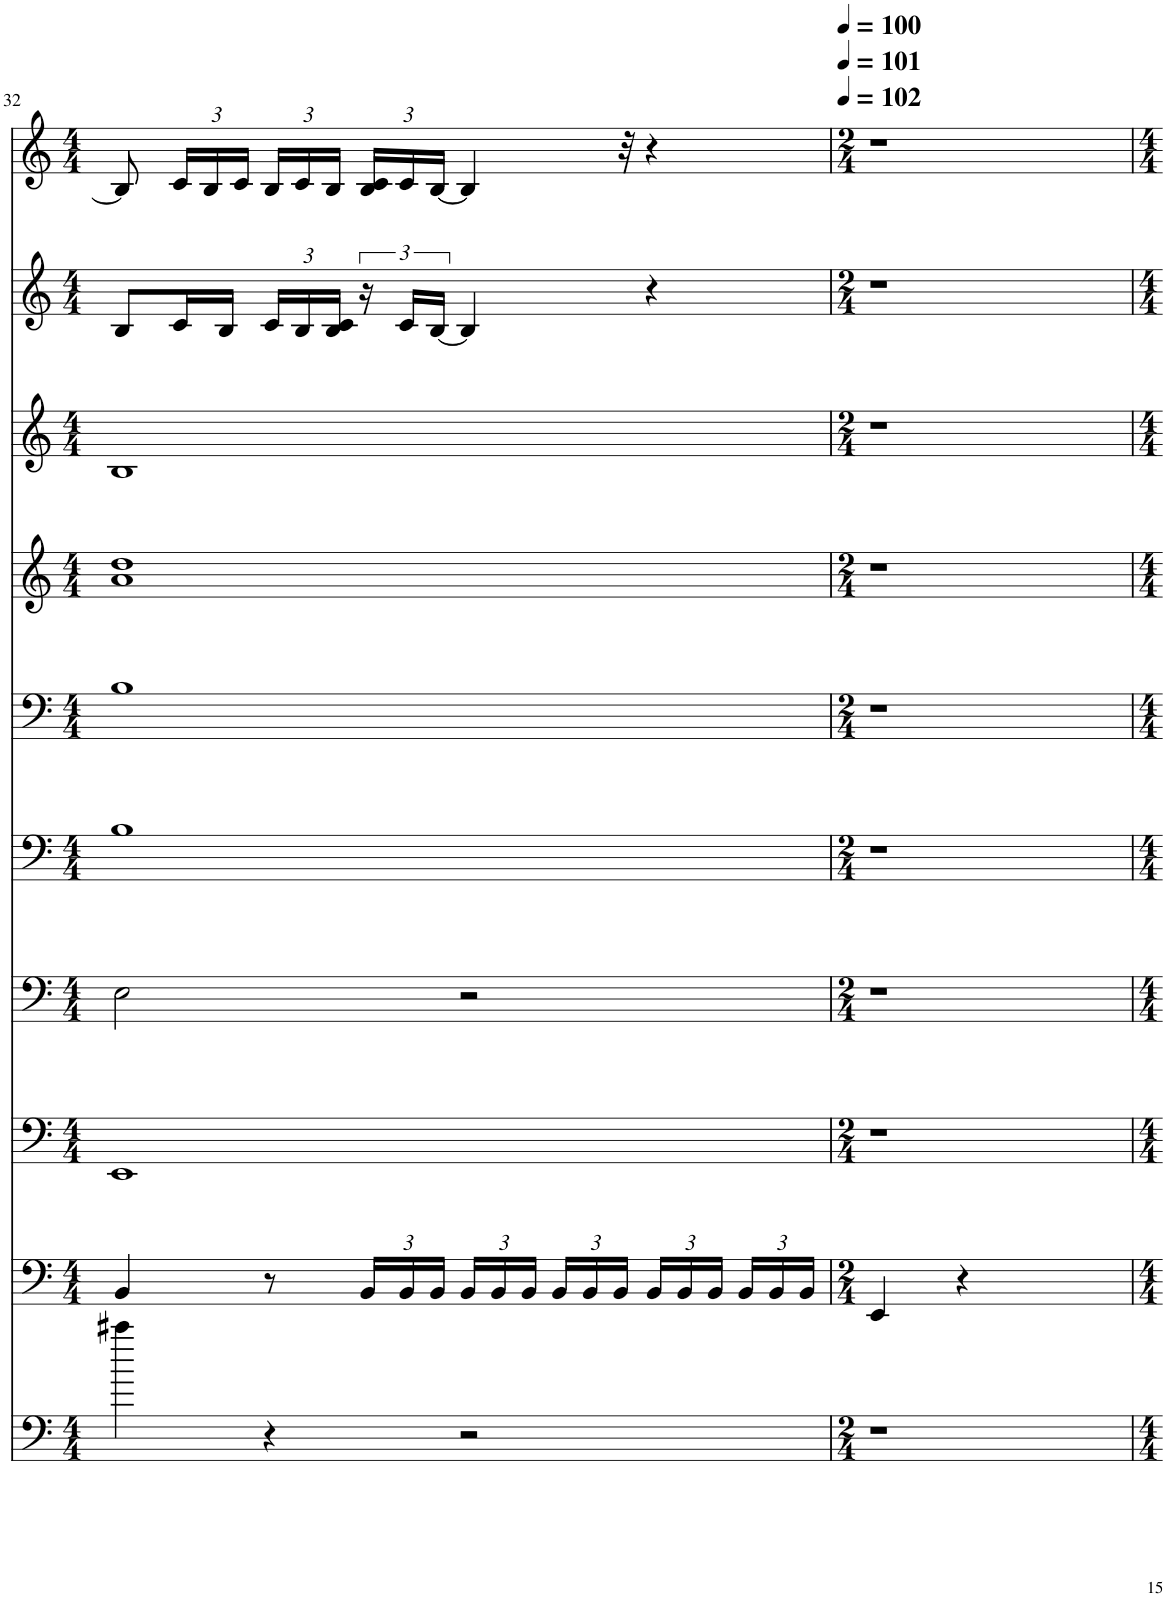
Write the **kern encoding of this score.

**kern	**kern	**kern	**kern	**kern	**kern	**kern	**kern	**kern	**kern
*part10	*part9	*part8	*part7	*part6	*part5	*part4	*part3	*part2	*part1
*staff10	*staff9	*staff8	*staff7	*staff6	*staff5	*staff4	*staff3	*staff2	*staff1
*I"Asian	*I"Timpani+	*I"Tuba	*I"B. Trombones	*I"Euphonium	*I"Trombones	*I"Trumpets	*I"Tenor Sax	*I"Alto Sax	*I"Clarinets
!!LO:PB:g=z
*clefF4	*clefF4	*clefF4	*clefF4	*clefF4	*clefF4	*clefG2	*clefG2	*clefG2	*clefG2
*k[]	*k[]	*k[]	*k[]	*k[]	*k[]	*k[]	*k[]	*k[]	*k[]
*M4/4	*M4/4	*M4/4	*M4/4	*M4/4	*M4/4	*M4/4	*M4/4	*M4/4	*M4/4
=32	=32	=32	=32	=32	=32	=32	=32	=32	=32
4ccc#X\	4BB/	1EE	2E\	1B	1B	1a 1dd	1B	8B/L	8B/]
*	*	*	*	*	*	*	*	*	*Xbrackettup
.	.	.	.	.	.	.	.	16c/L	24c/LL
.	.	.	.	.	.	.	.	.	24B/
.	.	.	.	.	.	.	.	16B/JJ	.
.	.	.	.	.	.	.	.	.	24c/JJ
*	*	*	*	*	*	*	*	*Xbrackettup	*
4r	8r	.	.	.	.	.	.	24c/LL	24B/LL
.	.	.	.	.	.	.	.	24B/	24c/
.	.	.	.	.	.	.	.	24B/ 24c/JJ	24B/JJ
*	*Xbrackettup	*	*	*	*	*	*	*brackettup	*
.	24BB/LL	.	.	.	.	.	.	24r	24B/ 24c/LL
.	24BB/	.	.	.	.	.	.	24c/LL	24c/
.	24BB/JJ	.	.	.	.	.	.	[24B/JJ	[24B/JJ
2r	24BB/LL	.	2r	.	.	.	.	4B/]	4B/]
.	24BB/	.	.	.	.	.	.	.	.
.	24BB/JJ	.	.	.	.	.	.	.	.
.	24BB/LL	.	.	.	.	.	.	.	.
.	24BB/	.	.	.	.	.	.	.	.
.	24BB/JJ	.	.	.	.	.	.	.	.
.	24BB/LL	.	.	.	.	.	.	4r	32r
.	.	.	.	.	.	.	.	.	4r
.	24BB/	.	.	.	.	.	.	.	.
.	24BB/JJ	.	.	.	.	.	.	.	.
.	24BB/LL	.	.	.	.	.	.	.	.
.	24BB/	.	.	.	.	.	.	.	.
.	24BB/JJ	.	.	.	.	.	.	.	.
32ryy	32ryy	32ryy	32ryy	32ryy	32ryy	32ryy	32ryy	32ryy	.
=33	=33	=33	=33	=33	=33	=33	=33	=33	=33
*M2/4	*M2/4	*M2/4	*M2/4	*M2/4	*M2/4	*M2/4	*M2/4	*M2/4	*M2/4
2r	4EE/	2r	2r	2r	2r	2r	2r	2r	2r
.	4r	.	.	.	.	.	.	.	.
4ryy	4ryy	4ryy	4ryy	4ryy	4ryy	4ryy	4ryy	4ryy	4ryy
=	=	=	=	=	=	=	=	=	=
*-	*-	*-	*-	*-	*-	*-	*-	*-	*-
